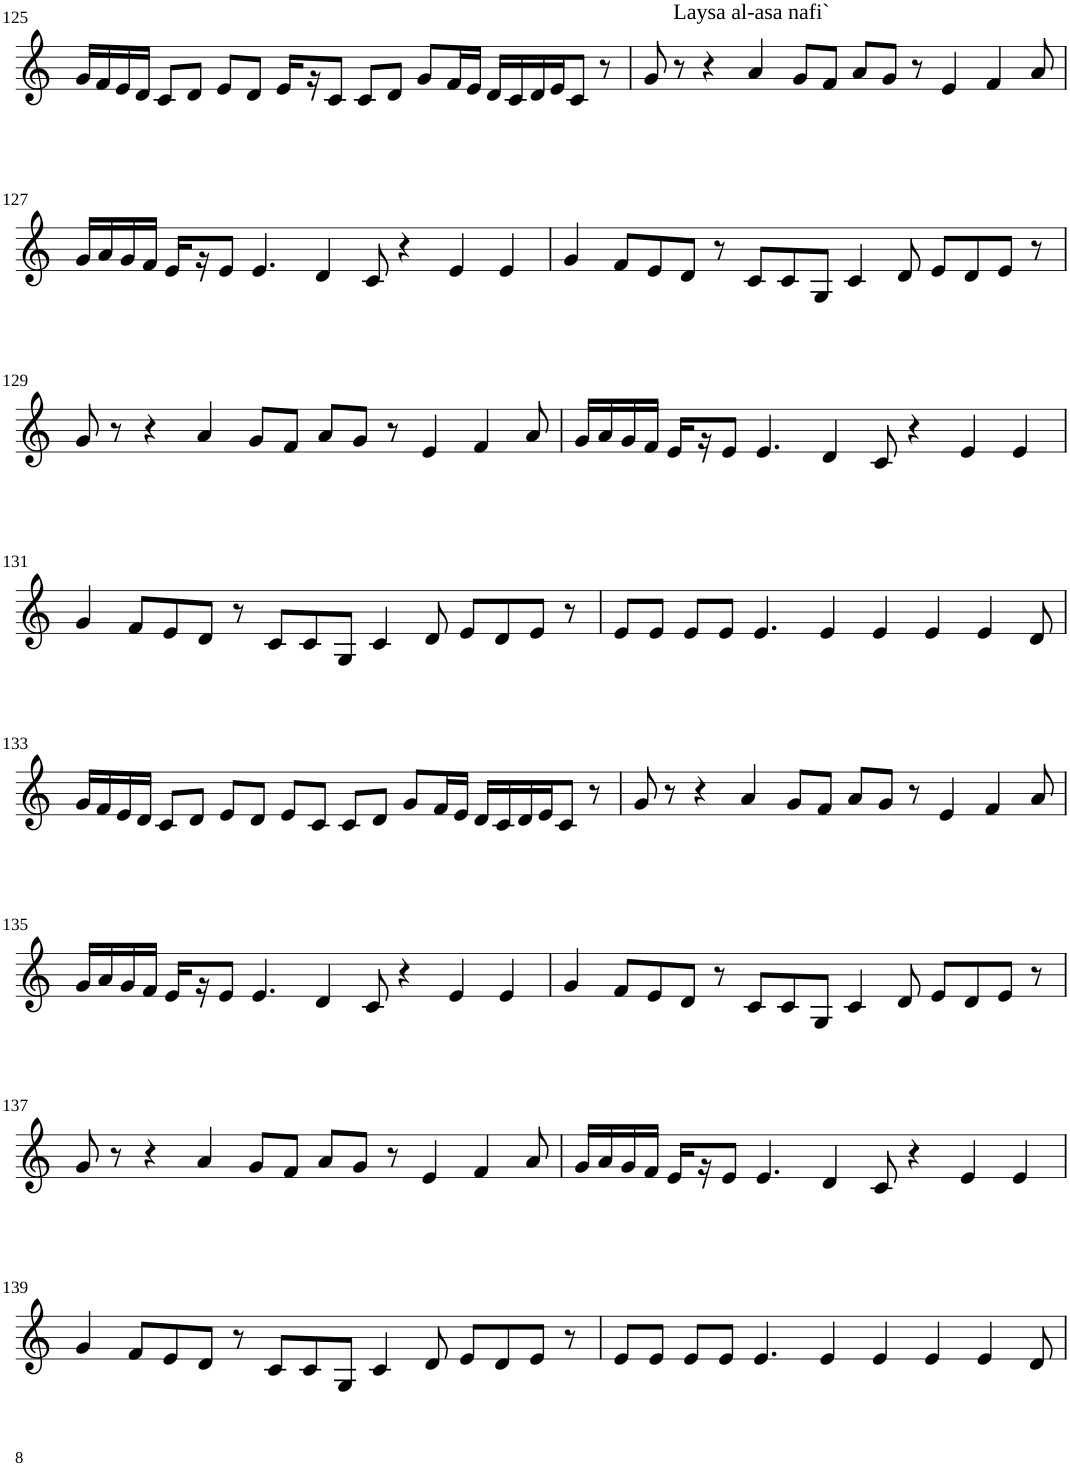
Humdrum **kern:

**kern
*part1
*staff1
*I"Violin
!!LO:PB:g=z
*clefG2
*k[]
*M8/4
=125
16g/LL
16f/
16e/
16d/JJ
8c/L
8d/J
8e/L
8d/J
16e/LL
16r
8c/J
8c/L
8d/J
8g/L
16f/L
16e/JJ
16d/LL
16c/
16d/
16e/J
8c/J
8r
=126
8g/
!LO:TX:a:t=Laysa al-asa nafi`
8r
4r
4a/
8g/L
8f/J
8a/L
8g/J
8r
4e/
4f/
8a/
!!LO:LB:g=z
=127
16g/LL
16a/
16g/
16f/JJ
16e/LL
16r
8e/J
4.e/
4d/
8c/
4r
4e/
4e/
=128
4g/
8f/L
8e/
8d/J
8r
8c/L
8c/
8G/J
4c/
8d/
8e/L
8d/
8e/J
8r
!!LO:LB:g=z
=129
8g/
8r
4r
4a/
8g/L
8f/J
8a/L
8g/J
8r
4e/
4f/
8a/
=130
16g/LL
16a/
16g/
16f/JJ
16e/LL
16r
8e/J
4.e/
4d/
8c/
4r
4e/
4e/
!!LO:LB:g=z
=131
4g/
8f/L
8e/
8d/J
8r
8c/L
8c/
8G/J
4c/
8d/
8e/L
8d/
8e/J
8r
=132
8e/L
8e/J
8e/L
8e/J
4.e/
4e/
4e/
4e/
4e/
8d/
!!LO:LB:g=z
=133
16g/LL
16f/
16e/
16d/JJ
8c/L
8d/J
8e/L
8d/J
8e/L
8c/J
8c/L
8d/J
8g/L
16f/L
16e/JJ
16d/LL
16c/
16d/
16e/J
8c/J
8r
=134
8g/
8r
4r
4a/
8g/L
8f/J
8a/L
8g/J
8r
4e/
4f/
8a/
!!LO:LB:g=z
=135
16g/LL
16a/
16g/
16f/JJ
16e/LL
16r
8e/J
4.e/
4d/
8c/
4r
4e/
4e/
=136
4g/
8f/L
8e/
8d/J
8r
8c/L
8c/
8G/J
4c/
8d/
8e/L
8d/
8e/J
8r
!!LO:LB:g=z
=137
8g/
8r
4r
4a/
8g/L
8f/J
8a/L
8g/J
8r
4e/
4f/
8a/
=138
16g/LL
16a/
16g/
16f/JJ
16e/LL
16r
8e/J
4.e/
4d/
8c/
4r
4e/
4e/
!!LO:LB:g=z
=139
4g/
8f/L
8e/
8d/J
8r
8c/L
8c/
8G/J
4c/
8d/
8e/L
8d/
8e/J
8r
=140
8e/L
8e/J
8e/L
8e/J
4.e/
4e/
4e/
4e/
4e/
8d/
=
*-
